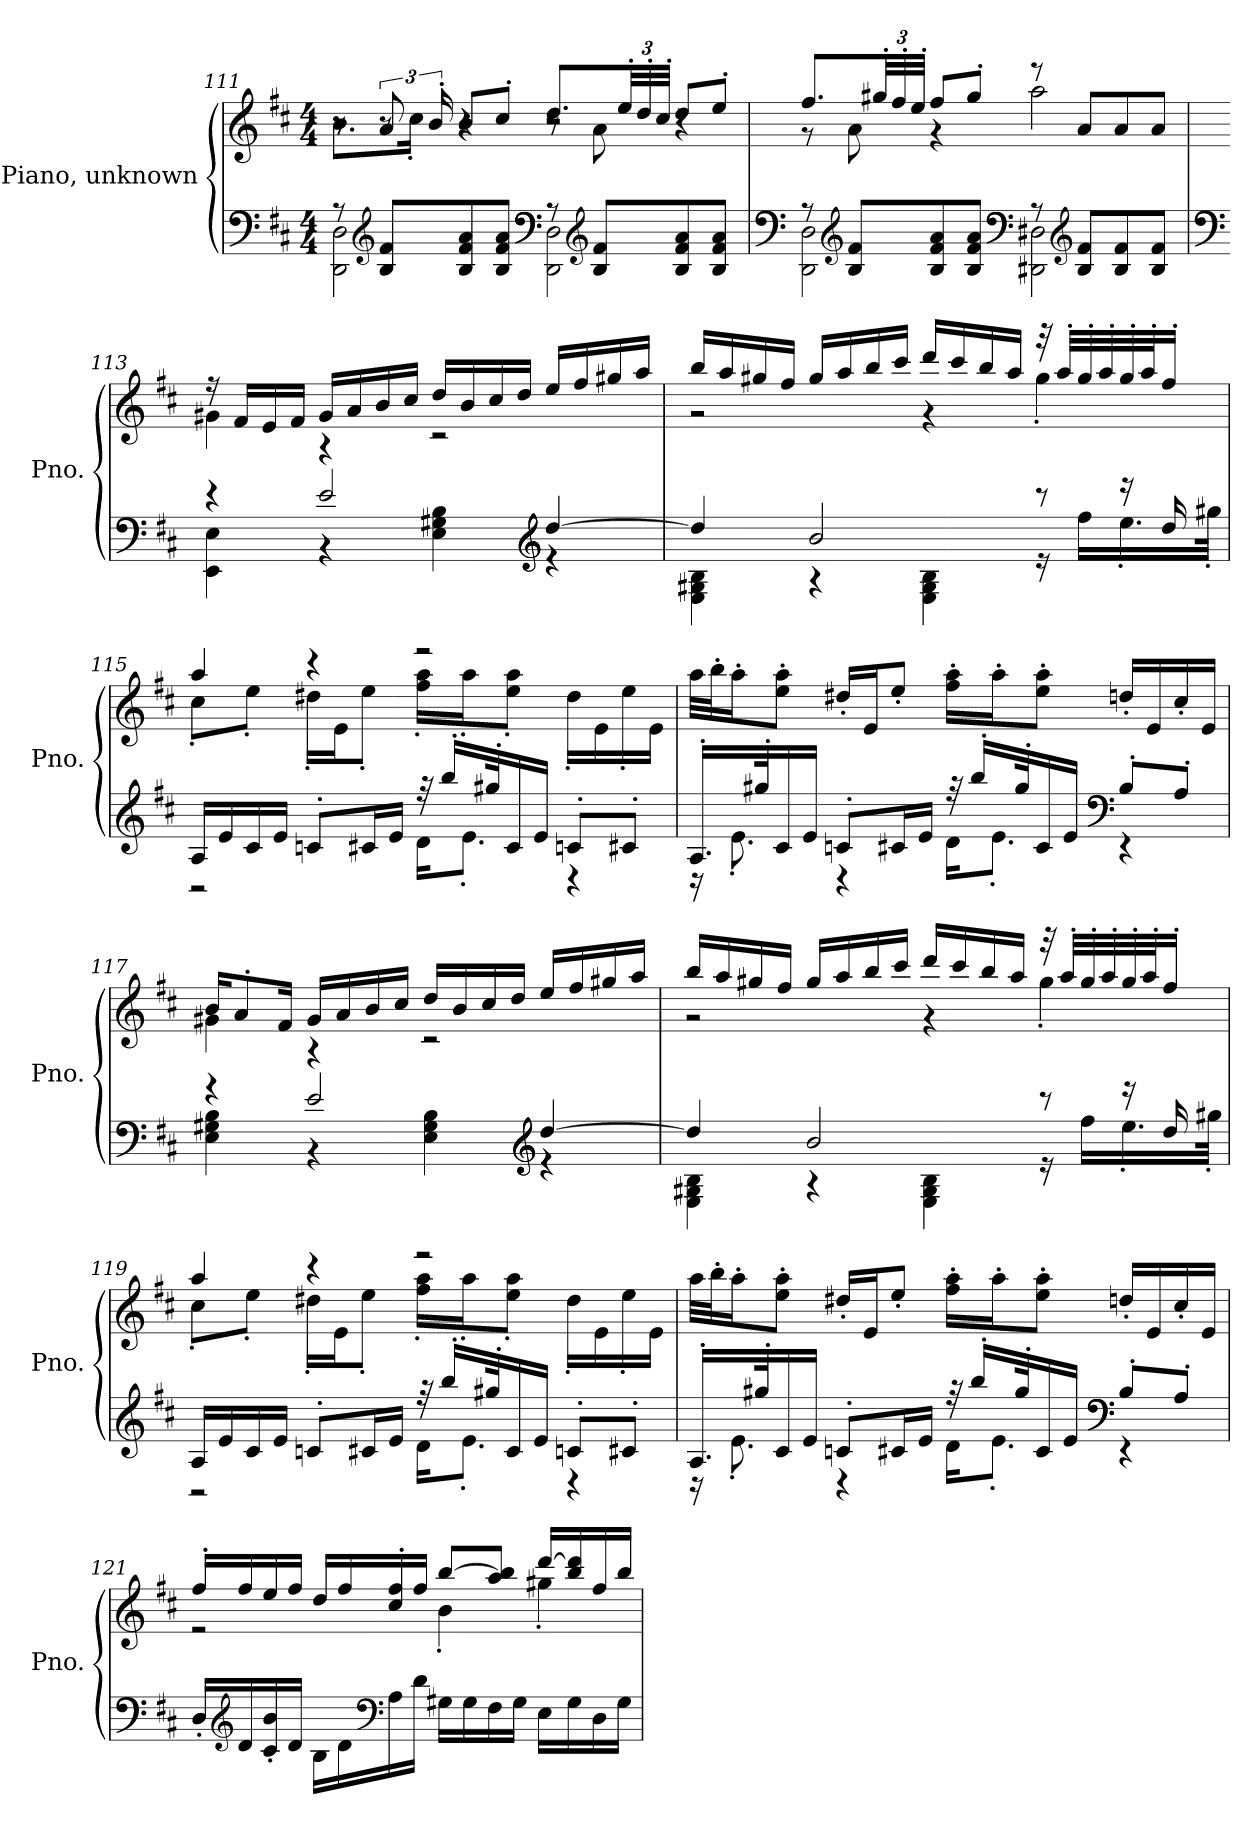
**kern	**kern
*part1	*part1
*staff2	*staff1
*I"Piano, unknown	*
*I'Pno.	*
*clefF4	*clefG2
*k[f#c#]	*k[f#c#]
*M4/4	*M4/4
=111	=111
*^	*^
*	*	*	*^
8r	2DD\ 2D\	8r	8.b\L	8r
*clefG2	*	*	*	*
8B/ 8f#/L	.	12r	.	8a/
.	.	.	16cc#'\Jk	.
.	.	24b'/	.	.
8B/ 8f#/ 8a/	.	8b/L	4r	4r
8B/ 8f#/ 8a/J	.	8cc#'/J	.	.
*clefF4	*	*	*	*
8r	2DD\ 2D\	8.dd/L	8r	2r
*clefG2	*	*	*	*
8B/ 8f#/L	.	.	8a\	.
*	*	*Xbrackettup	*	*
.	.	48ee'/LL	.	.
.	.	48dd'/	.	.
.	.	48cc#'/JJJ	.	.
8B/ 8f#/ 8a/	.	8dd/L	4r	.
8B/ 8f#/ 8a/J	.	8ee'/J	.	.
*	*	*v	*v	*v
!!LO:LB:g=z
=112	=112	=112
*clefF4	*	*
*	*	*^
8r	2DD\ 2D\	8.ff#/L	8r
*clefG2	*	*	*
8B/ 8f#/L	.	.	8a\
.	.	48gg#X'/LL	.
.	.	48ff#'/	.
.	.	48ee'/JJJ	.
8B/ 8f#/ 8a/	.	8ff#/L	4r
8B/ 8f#/ 8a/J	.	8gg#'/J	.
*clefF4	*	*	*
8r	2DD#X\ 2D#X\	8r	2aa\
*clefG2	*	*	*
8B/ 8f#/L	.	8a/L	.
8B/ 8f#/	.	8a/	.
8B/ 8f#/J	.	8a/J	.
=113	=113	=113	=113
*clefF4	*	*	*
4r	4EE\ 4E\	16r	4g#X\
.	.	16f#/LL	.
.	.	16e/	.
.	.	16f#/JJ	.
2e/	4r	16g#/LL	4r
.	.	16a/	.
.	.	16b/	.
.	.	16cc#/JJ	.
.	4E\ 4G#X\ 4B\	16dd/LL	2r
.	.	16b/	.
.	.	16cc#/	.
.	.	16dd/JJ	.
*clefG2	*	*	*
[4dd/	4r	16ee/LL	.
.	.	16ff#/	.
.	.	16gg#X/	.
.	.	16aa/JJ	.
!!LO:PB:g=z	!!
=114	=114	=114	=114
4dd/]	4E\ 4G#X\ 4B\	16bb/LL	2r
.	.	16aa/	.
.	.	16gg#X/	.
.	.	16ff#/JJ	.
2b/	4r	16gg#/LL	.
.	.	16aa/	.
.	.	16bb/	.
.	.	16ccc#/JJ	.
.	4E\ 4G#\ 4B\	16ddd/LL	4r
.	.	16ccc#/	.
.	.	16bb/	.
.	.	16aa/JJ	.
8r	16r	32r	4gg#'\
.	.	32aa'/LLL	.
.	16ff#\LL	32gg#'/	.
.	.	32aa'/	.
16r	16.ee'\	32gg#'/	.
.	.	32aa'/J	.
16dd/	.	16ff#'/JJ	.
.	32gg#X'\JJk	.	.
!!LO:LB:g=z	!!
=115	=115	=115	=115
16A/LL	2r	4aa/	8cc#'\L
16e/	.	.	.
16c#/	.	.	8ee'\J
16e/JJ	.	.	.
8cn'/L	.	4r	16dd#X'\LL
.	.	.	16e\J
16c#X/L	.	.	8ee'\J
16e/JJ	.	.	.
32r	16d\KL	2r	16ff#\' 16aa\'LL
16bb'/LL	.	.	.
.	8.e'\J	.	16aa'\J
32gg#X'/K	.	.	.
16c#/	.	.	8ee\' 8aa\'J
16e/JJ	.	.	.
8cn'/L	4r	.	16dd#'\LL
.	.	.	16e\
8c#X'/J	.	.	16ee'\
.	.	.	16e\JJ
*	*	*v	*v
=116	=116	=116
16.A'/LL	16r	32aa\LLL
.	.	32bb'\J
.	8.e'\	16aa'\J
32gg#X'/K	.	.
16c#/	.	8ee\' 8aa\'J
16e/JJ	.	.
8cn'/L	4r	16dd#X'/LL
.	.	16e/J
16c#X/L	.	8ee'/J
16e/JJ	.	.
32r	16d\KL	16ff#\' 16aa\'LL
16bb'/LL	.	.
.	8.e'\J	16aa'\J
32gg#'/K	.	.
16c#/	.	8ee\' 8aa\'J
16e/JJ	.	.
*clefF4	*	*
8B'/L	4r	16ddn'/LL
.	.	16e/
8A'/J	.	16cc#'/
.	.	16e/JJ
!!LO:LB:g=z
=117	=117	=117
*	*	*^
4r	4E\ 4G#X\ 4B\	16b/KL	4g#X\
.	.	8a'/	.
.	.	16f#/Jk	.
2e/	4r	16g#/LL	4r
.	.	16a/	.
.	.	16b/	.
.	.	16cc#/JJ	.
.	4E\ 4G#\ 4B\	16dd/LL	2r
.	.	16b/	.
.	.	16cc#/	.
.	.	16dd/JJ	.
*clefG2	*	*	*
[4dd/	4r	16ee/LL	.
.	.	16ff#/	.
.	.	16gg#X/	.
.	.	16aa/JJ	.
=118	=118	=118	=118
4dd/]	4E\ 4G#X\ 4B\	16bb/LL	2r
.	.	16aa/	.
.	.	16gg#X/	.
.	.	16ff#/JJ	.
2b/	4r	16gg#/LL	.
.	.	16aa/	.
.	.	16bb/	.
.	.	16ccc#/JJ	.
.	4E\ 4G#\ 4B\	16ddd/LL	4r
.	.	16ccc#/	.
.	.	16bb/	.
.	.	16aa/JJ	.
8r	16r	32r	4gg#'\
.	.	32aa'/LLL	.
.	16ff#\LL	32gg#'/	.
.	.	32aa'/	.
16r	16.ee'\	32gg#'/	.
.	.	32aa'/J	.
16dd/	.	16ff#'/JJ	.
.	32gg#X'\JJk	.	.
!!LO:LB:g=z	!!
=119	=119	=119	=119
16A/LL	2r	4aa/	8cc#'\L
16e/	.	.	.
16c#/	.	.	8ee'\J
16e/JJ	.	.	.
8cn'/L	.	4r	16dd#X'\LL
.	.	.	16e\J
16c#X/L	.	.	8ee'\J
16e/JJ	.	.	.
32r	16d\KL	2r	16ff#\' 16aa\'LL
16bb'/LL	.	.	.
.	8.e'\J	.	16aa'\J
32gg#X'/K	.	.	.
16c#/	.	.	8ee\' 8aa\'J
16e/JJ	.	.	.
8cn'/L	4r	.	16dd#'\LL
.	.	.	16e\
8c#X'/J	.	.	16ee'\
.	.	.	16e\JJ
*	*	*v	*v
=120	=120	=120
16.A'/LL	16r	32aa\LLL
.	.	32bb'\J
.	8.e'\	16aa'\J
32gg#X'/K	.	.
16c#/	.	8ee\' 8aa\'J
16e/JJ	.	.
8cn'/L	4r	16dd#X'/LL
.	.	16e/J
16c#X/L	.	8ee'/J
16e/JJ	.	.
32r	16d\KL	16ff#\' 16aa\'LL
16bb'/LL	.	.
.	8.e'\J	16aa'\J
32gg#'/K	.	.
16c#/	.	8ee\' 8aa\'J
16e/JJ	.	.
*clefF4	*	*
8B'/L	4r	16ddn'/LL
.	.	16e/
8A'/J	.	16cc#'/
.	.	16e/JJ
*v	*v	*
!!LO:LB:g=z
=121	=121
*	*^
16D'/LL	16ff#'/LL	2r
*clefG2	*	*
16d/	16ff#/	.
16c#/' 16b/'	16ee/	.
16d/JJ	16ff#/JJ	.
16B\LL	16dd/LL	.
16d\	16ff#/	.
*clefF4	*	*
16A\	16cc#/' 16ff#/'	.
16d\JJ	16ff#/JJ	.
16G#X\LL	[8bb/L	4b'\
16G#\	.	.
16F#\	8aa/ 8bb/]J	.
16G#\JJ	.	.
16E\LL	[16ddd/LL	4gg#X'\
16G#\	16bb/ 16ddd/]	.
16D\	16ff#/	.
16G#\JJ	16bb/JJ	.
*	*v	*v
=	=
*-	*-
